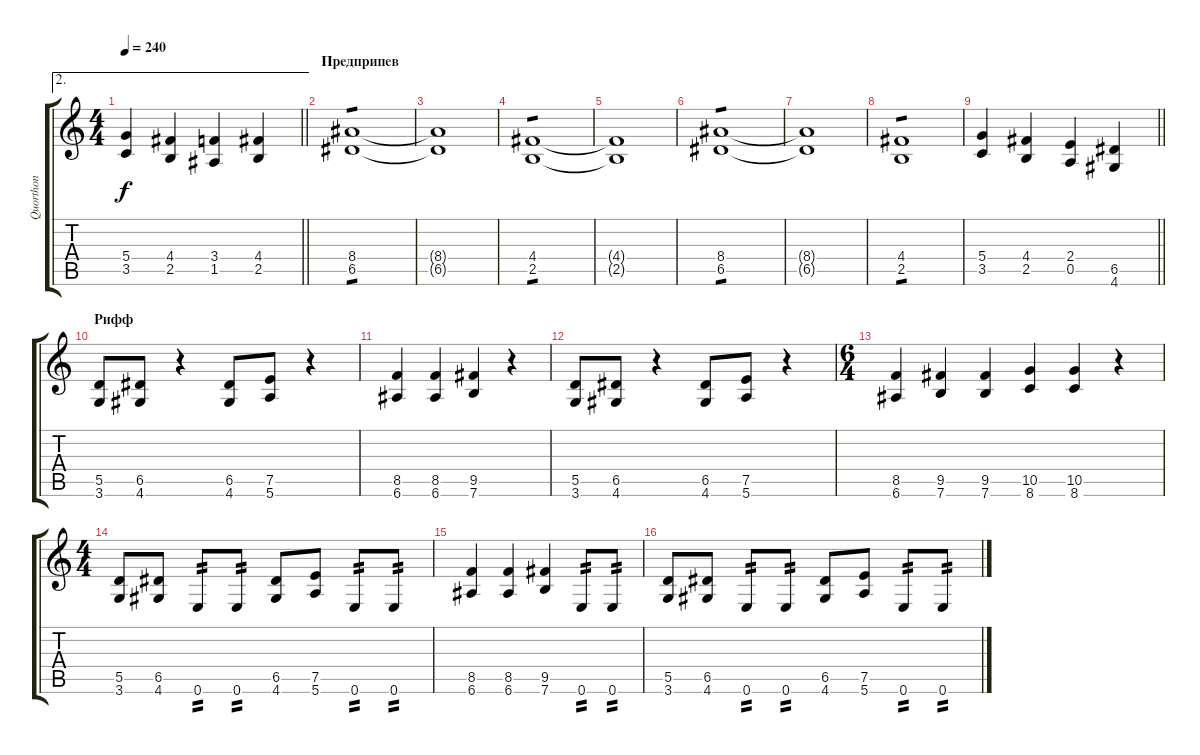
\track ("Quorthon" "Quorthon") {instrument distortionguitar}
\staff {score tabs}
\tuning (E4 B3 G3 D3 A2 E2) {hide}
\ae 2
\ts (4 4)
\tempo 240
\clef g2
\barLineRight lightlight
\ks c
(5.4 3.5).4{dy f} (4.4 2.5).4 (3.4 1.5).4 (4.4 2.5).4 |
\section ("" "Предприпев")
(8.4 6.5).1{tp 1} |
(8.4{t} 6.5{t}).1 |
(4.4 2.5).1{tp 1} |
(4.4{t} 2.5{t}).1 |
(8.4 6.5).1{tp 1} |
(8.4{t} 6.5{t}).1 |
(4.4 2.5).1{tp 1} |
\barLineRight lightlight
(5.4 3.5).4 (4.4 2.5).4 (2.4 0.5).4 (6.5 4.6).4 |
\section ("" "Рифф")
(5.5 3.6).8 (6.5 4.6).8 r.4 (6.5 4.6).8 (7.5 5.6).8 r.4 |
(8.5 6.6).4 (8.5 6.6).4 (9.5 7.6).4 r.4 |
(5.5 3.6).8 (6.5 4.6).8 r.4 (6.5 4.6).8 (7.5 5.6).8 r.4 |
\ts (6 4)
(8.5 6.6).4 (9.5 7.6).4 (9.5 7.6).4 (10.5 8.6).4 (10.5 8.6).4 r.4 |
\ts (4 4)
(5.5 3.6).8 (6.5 4.6).8 0.6.8{tp 2} 0.6.8{tp 2} (6.5 4.6).8 (7.5 5.6).8 0.6.8{tp 2} 0.6.8{tp 2} |
(8.5 6.6).4 (8.5 6.6).4 (9.5 7.6).4 0.6.8{tp 2} 0.6.8{tp 2} |
(5.5 3.6).8 (6.5 4.6).8 0.6.8{tp 2} 0.6.8{tp 2} (6.5 4.6).8 (7.5 5.6).8 0.6.8{tp 2} 0.6.8{tp 2}
